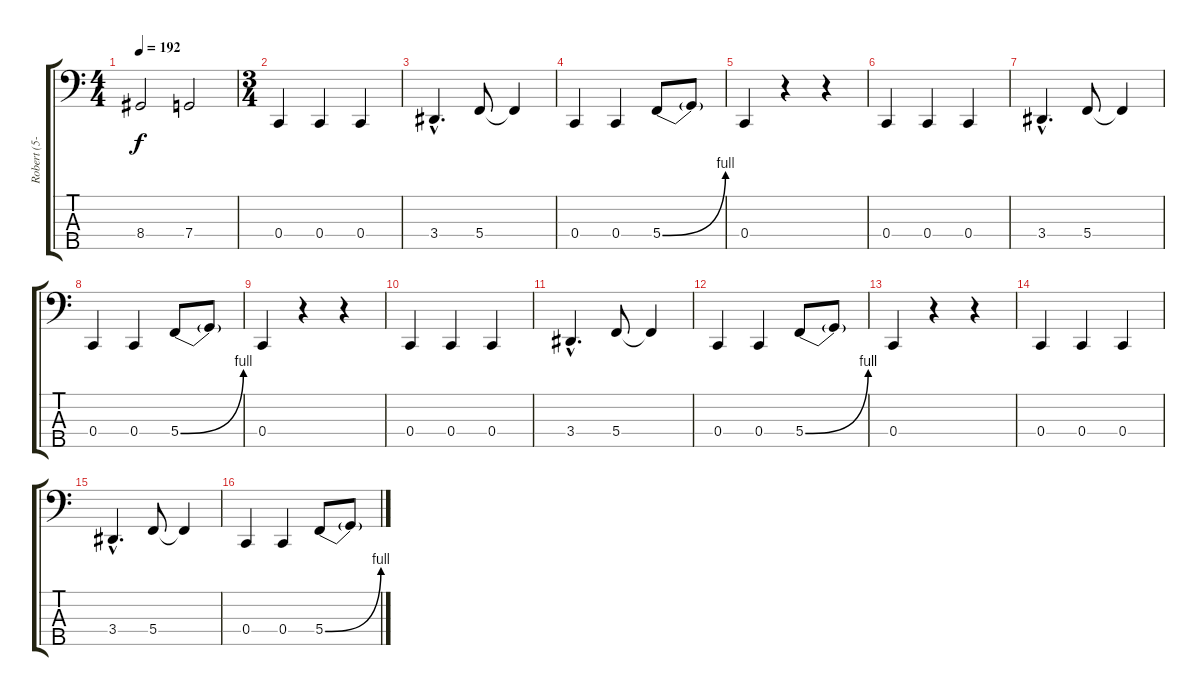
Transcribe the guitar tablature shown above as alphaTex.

\track ("Robert (5-String Bass Gtr.)" "Robert (5-") {instrument electricbassfinger}
\staff {score tabs}
\tuning (F2 C2 G1 C1 A0) {hide}
\ts (4 4)
\tempo 192
\clef f4
\ks c
8.4.2{dy f} 7.4.2 |
\ts (3 4)
0.4.4 0.4.4 0.4.4 |
3.4{hac}.4{d} 5.4.8 5.4{t}.4 |
0.4.4 0.4.4 5.4{be (bend 0 0 60 4)}.8 5.4{t}.8 |
0.4.4 r.4 r.4 |
0.4.4 0.4.4 0.4.4 |
3.4{hac}.4{d} 5.4.8 5.4{t}.4 |
0.4.4 0.4.4 5.4{be (bend 0 0 60 4)}.8 5.4{t}.8 |
0.4.4 r.4 r.4 |
0.4.4 0.4.4 0.4.4 |
3.4{hac}.4{d} 5.4.8 5.4{t}.4 |
0.4.4 0.4.4 5.4{be (bend 0 0 60 4)}.8 5.4{t}.8 |
0.4.4 r.4 r.4 |
0.4.4 0.4.4 0.4.4 |
3.4{hac}.4{d} 5.4.8 5.4{t}.4 |
0.4.4 0.4.4 5.4{be (bend 0 0 60 4)}.8 5.4{t}.8
